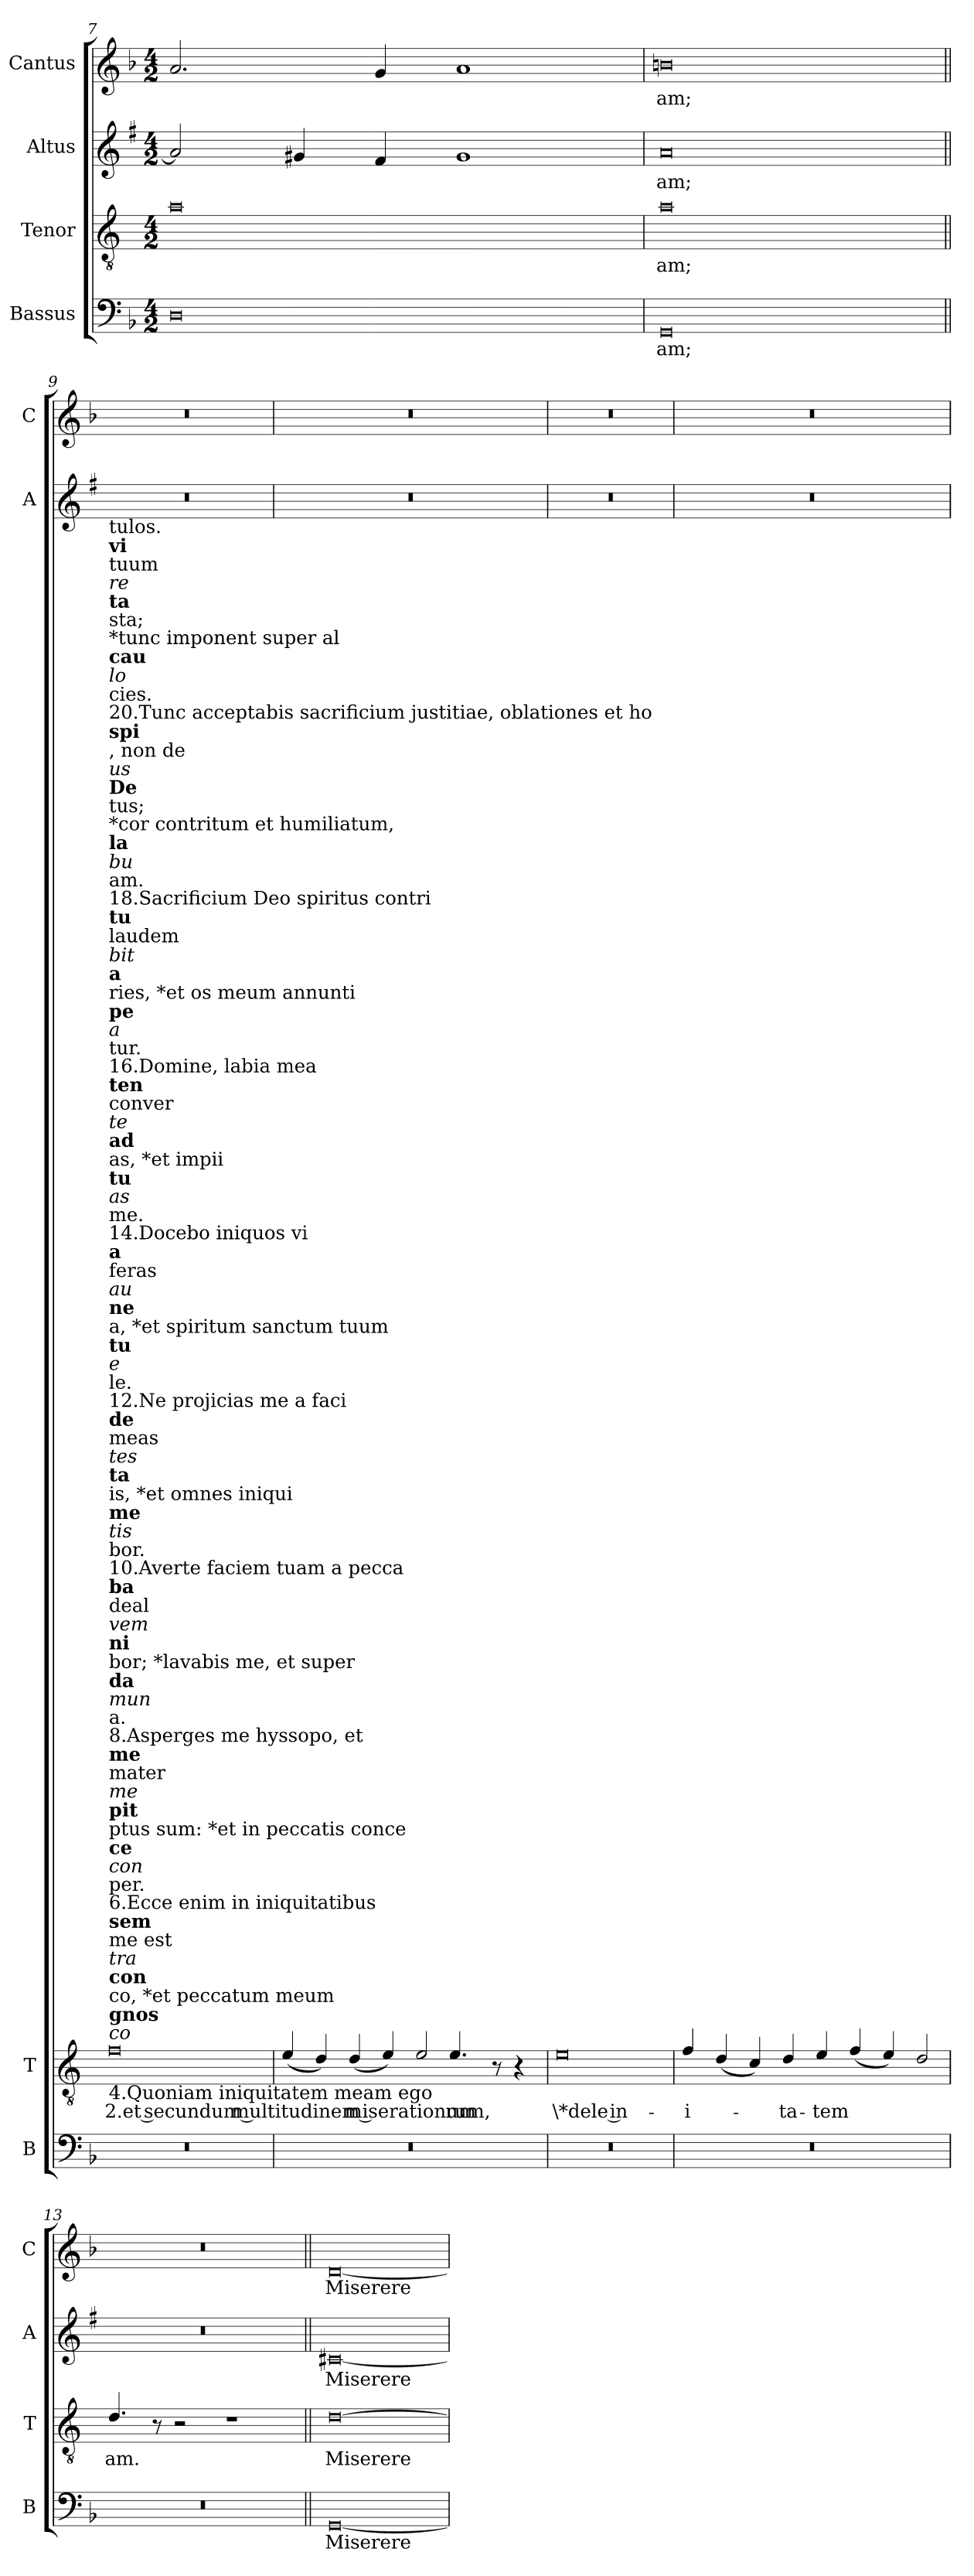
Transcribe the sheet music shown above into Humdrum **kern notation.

**kern	**text	**kern	**text	**kern	**text	**kern	**text
*part4	*part4	*part3	*part3	*part2	*part2	*part1	*part1
*staff4	*staff4	*staff3	*staff3	*staff2	*staff2	*staff1	*staff1
*I"Bassus	*	*I"Tenor	*	*I"Altus	*	*I"Cantus	*
*I'B	*	*I'T	*	*I'A	*	*I'C	*
*clefF4	*	*clefGv2	*	*clefG2	*	*clefG2	*
*	*	*ITrd4c7	*	*ITrd1c2	*	*	*
*k[b-]	*	*k[b-]	*	*k[b-]	*	*k[b-]	*
*F:	*	*F:	*	*F:	*	*F:	*
*M4/2	*	*M4/2	*	*M4/2	*	*M4/2	*
=7	=7	=7	=7	=7	=7	=7	=7
0D	.	0d	.	2g/]	.	2.a/	.
.	.	.	.	4f#X/	.	.	.
.	.	.	.	4e/	.	4g/	.
.	.	.	.	1f#	.	1a	.
=8	=8	=8	=8	=8	=8	=8	=8
!	!LO:LY:b	!	!LO:LY:b	!	!LO:LY:b	!	!LO:LY:b
0GG	am;	0d	am;	0g	am;	0bn	am;
!!LO:PB:g=z
=9||	=9||	=9||	=9||	=9||	=9||	=9||	=9||
!	!	!LO:TX:b:t=4.Quoniam iniquitatem meam ego	!	!	!	!	!
!	!	!LO:TX:i:t=co	!	!	!	!	!
!	!	!LO:TX:B:t=gnos	!	!	!	!	!
!	!	!LO:TX:t=co, *et peccatum meum	!	!	!	!	!
!	!	!LO:TX:B:t=con	!	!	!	!	!
!	!	!LO:TX:i:t=tra	!	!	!	!	!
!	!	!LO:TX:t=me est	!	!	!	!	!
!	!	!LO:TX:B:t=sem	!	!	!	!	!
!	!	!LO:TX:t=per.\n6.Ecce enim in iniquitatibus	!	!	!	!	!
!	!	!LO:TX:i:t=con	!	!	!	!	!
!	!	!LO:TX:B:t=ce	!	!	!	!	!
!	!	!LO:TX:t=ptus sum&colon; *et in peccatis conce	!	!	!	!	!
!	!	!LO:TX:B:t=pit	!	!	!	!	!
!	!	!LO:TX:i:t=me	!	!	!	!	!
!	!	!LO:TX:t=mater	!	!	!	!	!
!	!	!LO:TX:B:t=me	!	!	!	!	!
!	!	!LO:TX:t=a.\n8.Asperges me hyssopo, et	!	!	!	!	!
!	!	!LO:TX:i:t=mun	!	!	!	!	!
!	!	!LO:TX:B:t=da	!	!	!	!	!
!	!	!LO:TX:t=bor; *lavabis me,&nbsp;et super	!	!	!	!	!
!	!	!LO:TX:B:t=ni	!	!	!	!	!
!	!	!LO:TX:i:t=vem	!	!	!	!	!
!	!	!LO:TX:t=deal	!	!	!	!	!
!	!	!LO:TX:B:t=ba	!	!	!	!	!
!	!	!LO:TX:t=bor.\n10.Averte faciem tuam&nbsp;a&nbsp;pecca	!	!	!	!	!
!	!	!LO:TX:i:t=tis	!	!	!	!	!
!	!	!LO:TX:B:t=me	!	!	!	!	!
!	!	!LO:TX:t=is, *et&nbsp;omnes&nbsp;iniqui	!	!	!	!	!
!	!	!LO:TX:B:t=ta	!	!	!	!	!
!	!	!LO:TX:i:t=tes	!	!	!	!	!
!	!	!LO:TX:t=meas	!	!	!	!	!
!	!	!LO:TX:B:t=de	!	!	!	!	!
!	!	!LO:TX:t=le.\n12.Ne&nbsp;projicias&nbsp;me&nbsp;a faci	!	!	!	!	!
!	!	!LO:TX:i:t=e	!	!	!	!	!
!	!	!LO:TX:B:t=tu	!	!	!	!	!
!	!	!LO:TX:t=a, *et&nbsp;spiritum&nbsp;sanctum&nbsp;tuum	!	!	!	!	!
!	!	!LO:TX:B:t=ne	!	!	!	!	!
!	!	!LO:TX:i:t=au	!	!	!	!	!
!	!	!LO:TX:t=feras	!	!	!	!	!
!	!	!LO:TX:B:t=a	!	!	!	!	!
!	!	!LO:TX:t=me.\n14.Docebo&nbsp;iniquos&nbsp;vi	!	!	!	!	!
!	!	!LO:TX:i:t=as	!	!	!	!	!
!	!	!LO:TX:B:t=tu	!	!	!	!	!
!	!	!LO:TX:t=as, *et&nbsp;impii	!	!	!	!	!
!	!	!LO:TX:B:t=ad	!	!	!	!	!
!	!	!LO:TX:i:t=te	!	!	!	!	!
!	!	!LO:TX:t=conver	!	!	!	!	!
!	!	!LO:TX:B:t=ten	!	!	!	!	!
!	!	!LO:TX:t=tur.\n16.Domine,&nbsp;labia&nbsp;mea	!	!	!	!	!
!	!	!LO:TX:i:t=a	!	!	!	!	!
!	!	!LO:TX:B:t=pe	!	!	!	!	!
!	!	!LO:TX:t=ries, *et&nbsp;os&nbsp;meum&nbsp;annunti	!	!	!	!	!
!	!	!LO:TX:B:t=a	!	!	!	!	!
!	!	!LO:TX:i:t=bit	!	!	!	!	!
!	!	!LO:TX:t=laudem	!	!	!	!	!
!	!	!LO:TX:B:t=tu	!	!	!	!	!
!	!	!LO:TX:t=am.\n18.Sacrificium Deo spiritus contri	!	!	!	!	!
!	!	!LO:TX:i:t=bu	!	!	!	!	!
!	!	!LO:TX:B:t=la	!	!	!	!	!
!	!	!LO:TX:t=tus; \n*cor contritum et humiliatum,	!	!	!	!	!
!	!	!LO:TX:B:t=De	!	!	!	!	!
!	!	!LO:TX:i:t=us	!	!	!	!	!
!	!	!LO:TX:t=, non de	!	!	!	!	!
!	!	!LO:TX:B:t=spi	!	!	!	!	!
!	!	!LO:TX:t=cies.\n20.Tunc acceptabis sacrificium justitiae, oblationes et ho	!	!	!	!	!
!	!	!LO:TX:i:t=lo	!	!	!	!	!
!	!	!LO:TX:B:t=cau	!	!	!	!	!
!	!	!LO:TX:t=sta; \n*tunc imponent super al	!	!	!	!	!
!	!	!LO:TX:B:t=ta	!	!	!	!	!
!	!	!LO:TX:i:t=re	!	!	!	!	!
!	!	!LO:TX:t=tuum	!	!	!	!	!
!	!	!LO:TX:B:t=vi	!	!	!	!	!
!	!	!LO:TX:t=tulos.	!	!	!	!	!
!	!	!	!LO:LY:b	!	!	!	!
0r	.	0B-	2.et secundum multitudinem miserationum	0r	.	0r	.
=10	=10	=10	=10	=10	=10	=10	=10
0r	.	(<4A/	.	0r	.	0r	.
.	.	4G/)	.	.	.	.	.
.	.	(<4G/	.	.	.	.	.
.	.	4A/)	.	.	.	.	.
!	!	!LO:N:head=open	!	!	!	!	!
.	.	4A/	.	.	.	.	.
!	!	!	!LO:LY:b	!	!	!	!
.	.	4.A/	rum,	.	.	.	.
.	.	8r	.	.	.	.	.
.	.	4r	.	.	.	.	.
=11	=11	=11	=11	=11	=11	=11	=11
!	!	!	!LO:LY:b	!	!	!	!
0r	.	0A	\*dele in-	0r	.	0r	.
=12	=12	=12	=12	=12	=12	=12	=12
!	!	!	!LO:LY:b	!	!	!	!
0r	.	4B-/	-i-	0r	.	0r	.
.	.	(<4G/	.	.	.	.	.
.	.	4F/)	.	.	.	.	.
!	!	!	!LO:LY:b	!	!	!	!
.	.	4G/	-ta-	.	.	.	.
!	!	!	!LO:LY:b	!	!	!	!
.	.	4A/	-tem	.	.	.	.
.	.	(>4B-/	.	.	.	.	.
.	.	4A/)	.	.	.	.	.
!	!	!LO:N:head=open	!	!	!	!	!
.	.	4G/	.	.	.	.	.
=13	=13	=13	=13	=13	=13	=13	=13
!	!	!	!LO:LY:b	!	!	!	!
0r	.	4.G/	am.	0r	.	0r	.
.	.	8r	.	.	.	.	.
.	.	2r	.	.	.	.	.
.	.	1r	.	.	.	.	.
!!LO:LB:g=z
=14||	=14||	=14||	=14||	=14||	=14||	=14||	=14||
!	!LO:LY:b	!	!LO:LY:b	!	!LO:LY:b	!	!LO:LY:b
[0GG	Miserere	[0G	Miserere	[0Bn	Miserere	[0d	Miserere
=	=	=	=	=	=	=	=
*-	*-	*-	*-	*-	*-	*-	*-
